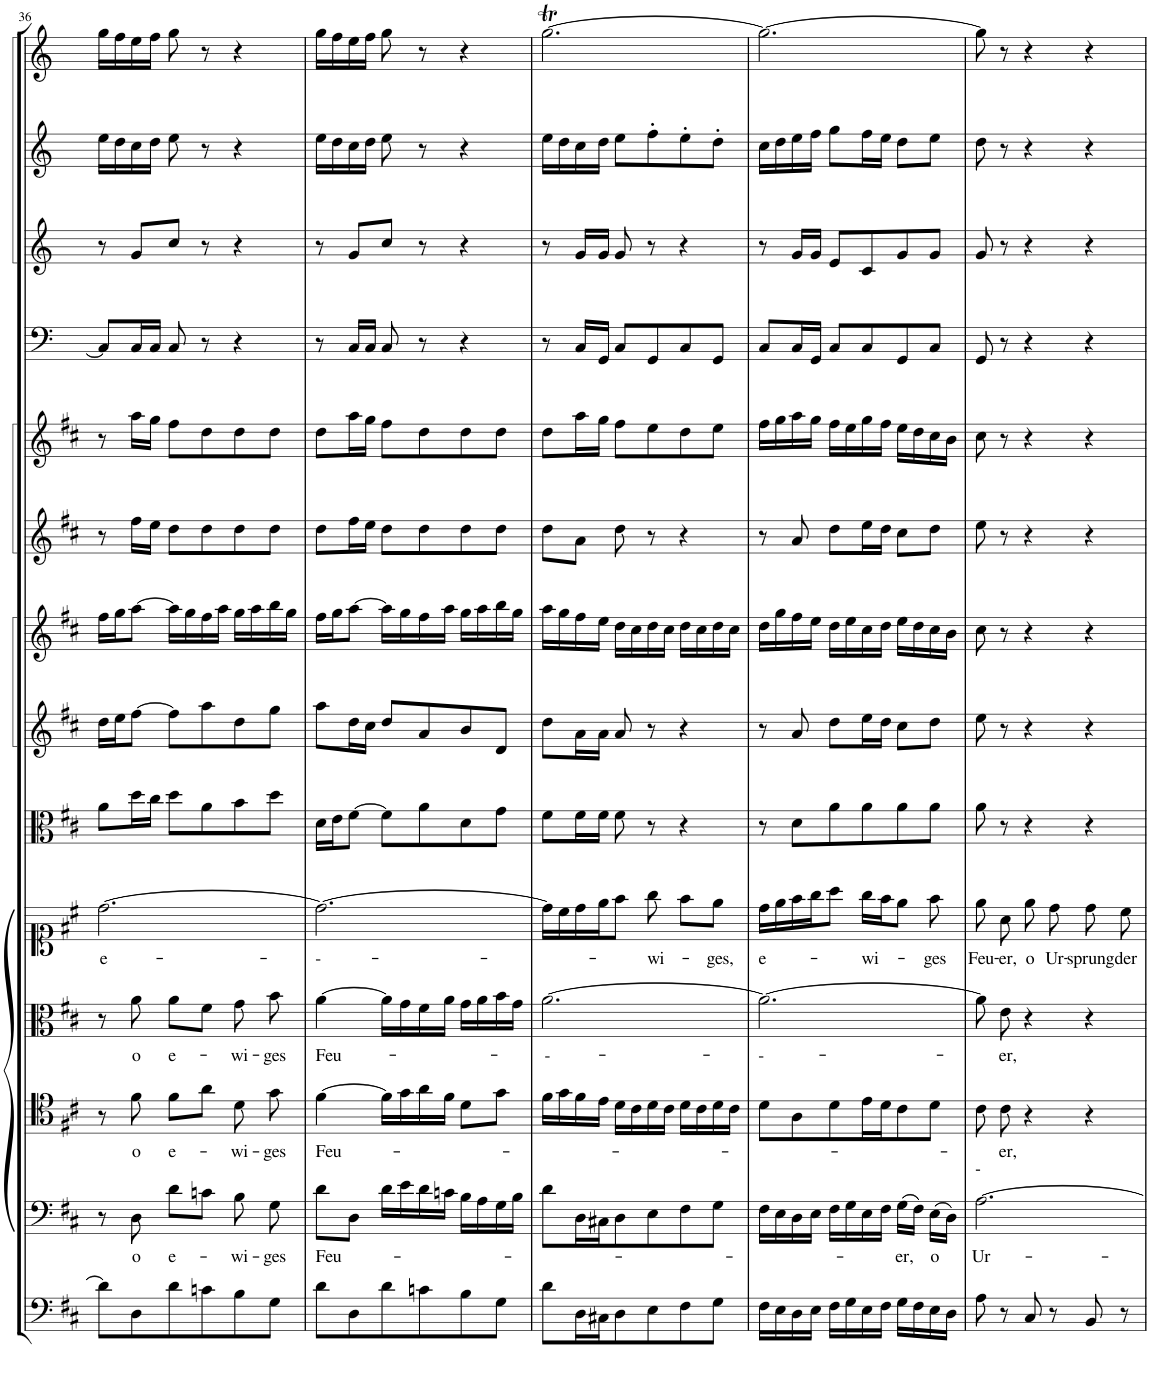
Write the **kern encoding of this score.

**kern	**kern	**text	**kern	**text	**kern	**text	**kern	**text	**kern	**kern	**kern	**kern	**kern	**kern	**kern	**kern	**kern
*part14	*part13	*part13	*part12	*part12	*part11	*part11	*part10	*part10	*part9	*part8	*part7	*part6	*part5	*part4	*part3	*part2	*part1
*staff14	*staff13	*staff13	*staff12	*staff12	*staff11	*staff11	*staff10	*staff10	*staff9	*staff8	*staff7	*staff6	*staff5	*staff4	*staff3	*staff2	*staff1
*I"Continuo.	*I"Basso	*	*I"Tenore	*	*I"Alto	*	*I"Soprano	*	*I"Viola.	*I"Violino II	*I"Violino I.	*I"Oboe II	*I"Oboe I.	*I"Timpani.	*I"Tromba III.	*I"Tromba II.	*I"Tromba I.
*	*	*	*	*	*	*	*	*	*I'Vla	*	*I'Vln	*I'Ob	*I'Ob	*I'Timp	*	*	*
!!LO:PB:g=z
*clefF4	*clefF4	*	*clefC4	*	*clefC3	*	*clefC1	*	*clefC3	*clefG2	*clefG2	*clefG2	*clefG2	*clefF4	*clefG2	*clefG2	*clefG2
*	*	*	*	*	*	*	*	*	*	*	*	*	*	*Trd-1c-2	*Trd-1c-2	*Trd-1c-2	*Trd-1c-2
*k[f#c#]	*k[f#c#]	*	*k[f#c#]	*	*k[f#c#]	*	*k[f#c#]	*	*k[f#c#]	*k[f#c#]	*k[f#c#]	*k[f#c#]	*k[f#c#]	*k[]	*k[]	*k[]	*k[]
*M3/4	*M3/4	*	*M3/4	*	*M3/4	*	*M3/4	*	*M3/4	*M3/4	*M3/4	*M3/4	*M3/4	*M3/4	*M3/4	*M3/4	*M3/4
=36	=36	=36	=36	=36	=36	=36	=36	=36	=36	=36	=36	=36	=36	=36	=36	=36	=36
!	!	!	!	!	!	!	!	!LO:LY:b	!	!	!	!	!	!	!	!	!
8d\L]	8r	.	8r	.	8r	.	[2.dd\	e-	8a\L	16dd\LL	16ff#\LL	8r	8r	8C/L]	8r	16ee\LL	16gg\LL
.	.	.	.	.	.	.	.	.	.	16ee\J	16gg\J	.	.	.	.	16dd\	16ff\
!	!	!LO:LY:b	!	!LO:LY:b	!	!LO:LY:b	!	!	!	!	!	!	!	!	!	!	!
8D\	8D\	o	8f#\	o	8a\	-o	.	.	16dd\L	[8ff#\J	[8aa\J	16ff#\LL	16aa\LL	16C/L	8g/L	16cc\	16ee\
.	.	.	.	.	.	.	.	.	16cc#\JJ	.	.	16ee\JJ	16gg\JJ	16C/JJ	.	16dd\JJ	16ff\JJ
!	!	!LO:LY:b	!	!LO:LY:b	!	!LO:LY:b	!	!	!	!	!	!	!	!	!	!	!
8d\	8d\L	e-	8f#\L	e-	8a\L	e-	.	.	8dd\L	8ff#\L]	16aa\LL]	8dd\L	8ff#\L	8C/	8cc/J	8ee\	8gg\
.	.	.	.	.	.	.	.	.	.	.	16gg\	.	.	.	.	.	.
8cn\	8cn\J	.	8a\J	.	8f#\J	.	.	.	8a\	8aa\	16ff#\	8dd\	8dd\	8r	8r	8r	8r
.	.	.	.	.	.	.	.	.	.	.	16aa\JJ	.	.	.	.	.	.
!	!	!LO:LY:b	!	!LO:LY:b	!	!LO:LY:b	!	!	!	!	!	!	!	!	!	!	!
8B\	8B\	wi-	8d\	-wi-	8g\	-wi-	.	.	8b\	8dd\	16gg\LL	8dd\	8dd\	4r	4r	4r	4r
.	.	.	.	.	.	.	.	.	.	.	16aa\	.	.	.	.	.	.
!	!	!LO:LY:b	!	!LO:LY:b	!	!LO:LY:b	!	!	!	!	!	!	!	!	!	!	!
8G\J	8G\	-ges	8g\	-ges	8b\	-ges	.	.	8dd\J	8gg\J	16bb\	8dd\J	8dd\J	.	.	.	.
.	.	.	.	.	.	.	.	.	.	.	16gg\JJ	.	.	.	.	.	.
=37	=37	=37	=37	=37	=37	=37	=37	=37	=37	=37	=37	=37	=37	=37	=37	=37	=37
!	!	!LO:LY:b	!	!LO:LY:b	!	!LO:LY:b	!	!LO:LY:b	!	!	!	!	!	!	!	!	!
8d\L	8d\L	Feu-	[4f#\	-Feu-	[4a\	-Feu-	2.dd\_	--	16d\LL	8aa\L	16ff#\LL	8dd\L	8dd\L	8r	8r	16ee\LL	16gg\LL
.	.	.	.	.	.	.	.	.	16e\J	.	16gg\J	.	.	.	.	16dd\	16ff\
8D\	8D\J	.	.	.	.	.	.	.	[8f#\J	16dd\L	[8aa\J	16ff#\L	16aa\L	16C/LL	8g/L	16cc\	16ee\
.	.	.	.	.	.	.	.	.	.	16cc#\JJ	.	16ee\JJ	16gg\JJ	16C/JJ	.	16dd\JJ	16ff\JJ
8d\	16d\LL	.	16f#\LL]	.	16a\LL]	.	.	.	8f#\L]	8dd/L	16aa\LL]	8dd\L	8ff#\L	8C/	8cc/J	8ee\	8gg\
.	16e\	.	16g\	.	16g\	.	.	.	.	.	16gg\	.	.	.	.	.	.
8cn\	16d\	.	16a\	.	16f#\	.	.	.	8a\	8a/	16ff#\	8dd\	8dd\	8r	8r	8r	8r
.	16cn\JJ	.	16f#\JJ	.	16a\JJ	.	.	.	.	.	16aa\JJ	.	.	.	.	.	.
8B\	16B\LL	.	8d\L	.	16g\LL	.	.	.	8d\	8b/	16gg\LL	8dd\	8dd\	4r	4r	4r	4r
.	16A\	.	.	.	16a\	.	.	.	.	.	16aa\	.	.	.	.	.	.
8G\J	16G\	.	8g\J	.	16b\	.	.	.	8g\J	8d/J	16bb\	8dd\J	8dd\J	.	.	.	.
.	16B\JJ	.	.	.	16g\JJ	.	.	.	.	.	16gg\JJ	.	.	.	.	.	.
=38	=38	=38	=38	=38	=38	=38	=38	=38	=38	=38	=38	=38	=38	=38	=38	=38	=38
!	!	!	!	!	!	!LO:LY:b	!	!	!	!	!	!	!	!	!	!	!
8d\L	8d\L	.	16f#\LL	.	[2.a\	--	16dd\LL]	.	8f#\L	8dd\L	16aa\LL	8dd\L	8dd\L	8r	8r	16ee\LL	[2.ggT\
.	.	.	16g\	.	.	.	16cc#\	.	.	.	16gg\	.	.	.	.	16dd\	.
16D\L	16D\L	.	16f#\	.	.	.	16dd\	.	16f#\L	16a\L	16ff#\	8a\J	16aa\L	16C/LL	16g/LL	16cc\	.
16C#X\J	16C#X\J	.	16e\JJ	.	.	.	16ee\J	.	16f#\JJ	16a\JJ	16ee\JJ	.	16gg\JJ	16GG/JJ	16g/JJ	16dd\JJ	.
8D\	8D\	.	16d\LL	.	.	.	8ff#\J	.	8f#\	8a/	16dd\LL	8dd\	8ff#\L	8C/L	8g/	8ee\L	.
.	.	.	16c#\	.	.	.	.	.	.	.	16cc#\	.	.	.	.	.	.
!	!	!	!	!	!	!	!	!LO:LY:b	!	!	!	!	!	!	!	!	!
8E\	8E\	.	16d\	.	.	.	8gg\	wi-	8r	8r	16dd\	8r	8ee\	8GG/	8r	8ff'\	.
.	.	.	16c#\JJ	.	.	.	.	.	.	.	16cc#\JJ	.	.	.	.	.	.
8F#\	8F#\	.	16d\LL	.	.	.	8ff#\L	.	4r	4r	16dd\LL	4r	8dd\	8C/	4r	8ee'\	.
.	.	.	16c#\	.	.	.	.	.	.	.	16cc#\	.	.	.	.	.	.
!	!	!	!	!	!	!	!	!LO:LY:b	!	!	!	!	!	!	!	!	!
8G\J	8G\J	.	16d\	.	.	.	8ee\J	-ges,	.	.	16dd\	.	8ee\J	8GG/J	.	8dd'\J	.
.	.	.	16c#\JJ	.	.	.	.	.	.	.	16cc#\JJ	.	.	.	.	.	.
=39	=39	=39	=39	=39	=39	=39	=39	=39	=39	=39	=39	=39	=39	=39	=39	=39	=39
!	!	!	!	!	!	!LO:LY:b	!	!LO:LY:b	!	!	!	!	!	!	!	!	!
16F#\LL	16F#\LL	.	8d\L	.	2.a\_	--	16dd\LL	-e-	8r	8r	16dd\LL	8r	16ff#\LL	8C/L	8r	16cc\LL	2.gg\_
16E\	16E\	.	.	.	.	.	16ee\	.	.	.	16gg\	.	16gg\	.	.	16dd\	.
16D\	16D\	.	8A\	.	.	.	16ff#\	.	8d\L	8a/	16ff#\	8a/	16aa\	16C/L	16g/LL	16ee\	.
16E\JJ	16E\JJ	.	.	.	.	.	16gg\J	.	.	.	16ee\JJ	.	16gg\JJ	16GG/JJ	16g/JJ	16ff\JJ	.
16F#\LL	16F#\LL	.	8d\	.	.	.	8aa\J	.	8a\	8dd\L	16dd\LL	8dd\L	16ff#\LL	8C/L	8e/L	8gg\L	.
16G\	16G\	.	.	.	.	.	.	.	.	.	16ee\	.	16ee\	.	.	.	.
!	!	!	!	!	!	!	!	!LO:LY:b	!	!	!	!	!	!	!	!	!
16E\	16E\	.	16e\L	.	.	.	16gg\LL	wi-	8a\	16ee\L	16cc#\	16ee\L	16gg\	8C/	8c/	16ff\L	.
16F#\JJ	16F#\JJ	.	16d\J	.	.	.	16ff#\J	.	.	16dd\JJ	16dd\JJ	16dd\JJ	16ff#\JJ	.	.	16ee\JJ	.
!	!	!LO:LY:b	!	!	!	!	!	!	!	!	!	!	!	!	!	!	!
16G\LL	(>16G\LL	-er,	8c#\	.	.	.	8ee\J	.	8a\	8cc#\L	16ee\LL	8cc#\L	16ee\LL	8GG/	8g/	8dd\L	.
16F#\	16F#\JJ)	.	.	.	.	.	.	.	.	.	16dd\	.	16dd\	.	.	.	.
!	!	!LO:LY:b	!	!	!	!	!	!LO:LY:b	!	!	!	!	!	!	!	!	!
16E\	(>16E\LL	o	8d\J	.	.	.	8ff#\	ges	8a\J	8dd\J	16cc#\	8dd\J	16cc#\	8C/J	8g/J	8ee\J	.
16D\JJ	16D\JJ)	.	.	.	.	.	.	.	.	.	16b\JJ	.	16b\JJ	.	.	.	.
=40	=40	=40	=40	=40	=40	=40	=40	=40	=40	=40	=40	=40	=40	=40	=40	=40	=40
!	!LO:TX:a:t=-	!	!	!	!	!	!	!	!	!	!	!	!	!	!	!	!
!	!	!LO:LY:b	!	!	!	!	!	!LO:LY:b	!	!	!	!	!	!	!	!	!
8A\	[2.A\	Ur-	8c#\	.	8a\]	.	8ee\	Feu-	8a\	8ee\	8cc#\	8ee\	8cc#\	8GG/	8g/	8dd\	8gg\]
!	!	!	!	!LO:LY:b	!	!LO:LY:b	!	!LO:LY:b	!	!	!	!	!	!	!	!	!
8r	.	.	8c#\	er,	8e\	er,	8a\	-er,	8r	8r	8r	8r	8r	8r	8r	8r	8r
!	!	!	!	!	!	!	!	!LO:LY:b	!	!	!	!	!	!	!	!	!
8C#/	.	.	4r	.	4r	.	8ee\	o	4r	4r	4r	4r	4r	4r	4r	4r	4r
!	!	!	!	!	!	!	!	!LO:LY:b	!	!	!	!	!	!	!	!	!
8r	.	.	.	.	.	.	8dd\	Ur-	.	.	.	.	.	.	.	.	.
!	!	!	!	!	!	!	!	!LO:LY:b	!	!	!	!	!	!	!	!	!
8BB/	.	.	4r	.	4r	.	8dd\	-sprung	4r	4r	4r	4r	4r	4r	4r	4r	4r
!	!	!	!	!	!	!	!	!LO:LY:b	!	!	!	!	!	!	!	!	!
8r	.	.	.	.	.	.	8cc#\	der	.	.	.	.	.	.	.	.	.
=	=	=	=	=	=	=	=	=	=	=	=	=	=	=	=	=	=
*-	*-	*-	*-	*-	*-	*-	*-	*-	*-	*-	*-	*-	*-	*-	*-	*-	*-
